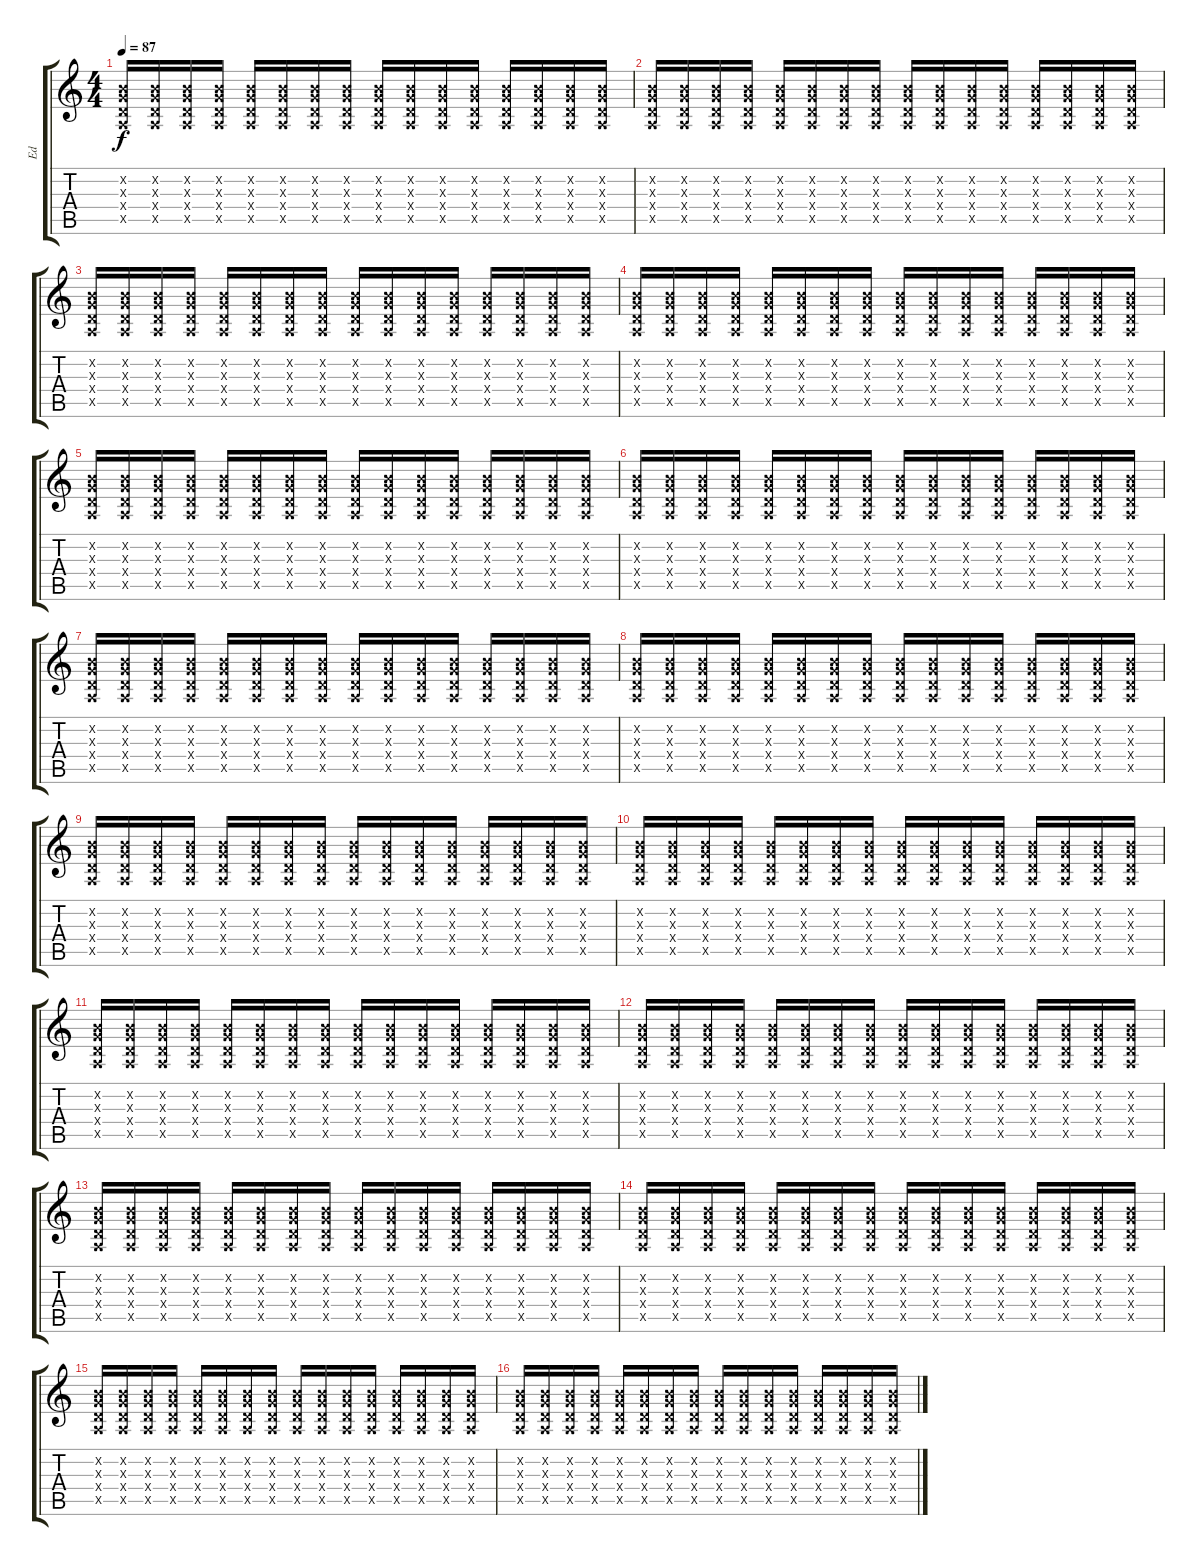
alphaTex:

\track ("Ed" "Ed") {instrument distortionguitar}
\staff {score tabs}
\tuning (E4 B3 G3 D3 A2 E2) {hide}
\ts (4 4)
\tempo 87
\clef g2
\ks c
(0.2{x} 0.3{x} 0.4{x} 0.5{x}).16{dy f} (0.2{x} 0.3{x} 0.4{x} 0.5{x}).16 (0.2{x} 0.3{x} 0.4{x} 0.5{x}).16 (0.2{x} 0.3{x} 0.4{x} 0.5{x}).16 (0.2{x} 0.3{x} 0.4{x} 0.5{x}).16 (0.2{x} 0.3{x} 0.4{x} 0.5{x}).16 (0.2{x} 0.3{x} 0.4{x} 0.5{x}).16 (0.2{x} 0.3{x} 0.4{x} 0.5{x}).16 (0.2{x} 0.3{x} 0.4{x} 0.5{x}).16 (0.2{x} 0.3{x} 0.4{x} 0.5{x}).16 (0.2{x} 0.3{x} 0.4{x} 0.5{x}).16 (0.2{x} 0.3{x} 0.4{x} 0.5{x}).16 (0.2{x} 0.3{x} 0.4{x} 0.5{x}).16 (0.2{x} 0.3{x} 0.4{x} 0.5{x}).16 (0.2{x} 0.3{x} 0.4{x} 0.5{x}).16 (0.2{x} 0.3{x} 0.4{x} 0.5{x}).16 |
(0.2{x} 0.3{x} 0.4{x} 0.5{x}).16 (0.2{x} 0.3{x} 0.4{x} 0.5{x}).16 (0.2{x} 0.3{x} 0.4{x} 0.5{x}).16 (0.2{x} 0.3{x} 0.4{x} 0.5{x}).16 (0.2{x} 0.3{x} 0.4{x} 0.5{x}).16 (0.2{x} 0.3{x} 0.4{x} 0.5{x}).16 (0.2{x} 0.3{x} 0.4{x} 0.5{x}).16 (0.2{x} 0.3{x} 0.4{x} 0.5{x}).16 (0.2{x} 0.3{x} 0.4{x} 0.5{x}).16 (0.2{x} 0.3{x} 0.4{x} 0.5{x}).16 (0.2{x} 0.3{x} 0.4{x} 0.5{x}).16 (0.2{x} 0.3{x} 0.4{x} 0.5{x}).16 (0.2{x} 0.3{x} 0.4{x} 0.5{x}).16 (0.2{x} 0.3{x} 0.4{x} 0.5{x}).16 (0.2{x} 0.3{x} 0.4{x} 0.5{x}).16 (0.2{x} 0.3{x} 0.4{x} 0.5{x}).16 |
(0.2{x} 0.3{x} 0.4{x} 0.5{x}).16 (0.2{x} 0.3{x} 0.4{x} 0.5{x}).16 (0.2{x} 0.3{x} 0.4{x} 0.5{x}).16 (0.2{x} 0.3{x} 0.4{x} 0.5{x}).16 (0.2{x} 0.3{x} 0.4{x} 0.5{x}).16 (0.2{x} 0.3{x} 0.4{x} 0.5{x}).16 (0.2{x} 0.3{x} 0.4{x} 0.5{x}).16 (0.2{x} 0.3{x} 0.4{x} 0.5{x}).16 (0.2{x} 0.3{x} 0.4{x} 0.5{x}).16 (0.2{x} 0.3{x} 0.4{x} 0.5{x}).16 (0.2{x} 0.3{x} 0.4{x} 0.5{x}).16 (0.2{x} 0.3{x} 0.4{x} 0.5{x}).16 (0.2{x} 0.3{x} 0.4{x} 0.5{x}).16 (0.2{x} 0.3{x} 0.4{x} 0.5{x}).16 (0.2{x} 0.3{x} 0.4{x} 0.5{x}).16 (0.2{x} 0.3{x} 0.4{x} 0.5{x}).16 |
(0.2{x} 0.3{x} 0.4{x} 0.5{x}).16 (0.2{x} 0.3{x} 0.4{x} 0.5{x}).16 (0.2{x} 0.3{x} 0.4{x} 0.5{x}).16 (0.2{x} 0.3{x} 0.4{x} 0.5{x}).16 (0.2{x} 0.3{x} 0.4{x} 0.5{x}).16 (0.2{x} 0.3{x} 0.4{x} 0.5{x}).16 (0.2{x} 0.3{x} 0.4{x} 0.5{x}).16 (0.2{x} 0.3{x} 0.4{x} 0.5{x}).16 (0.2{x} 0.3{x} 0.4{x} 0.5{x}).16 (0.2{x} 0.3{x} 0.4{x} 0.5{x}).16 (0.2{x} 0.3{x} 0.4{x} 0.5{x}).16 (0.2{x} 0.3{x} 0.4{x} 0.5{x}).16 (0.2{x} 0.3{x} 0.4{x} 0.5{x}).16 (0.2{x} 0.3{x} 0.4{x} 0.5{x}).16 (0.2{x} 0.3{x} 0.4{x} 0.5{x}).16 (0.2{x} 0.3{x} 0.4{x} 0.5{x}).16 |
(0.2{x} 0.3{x} 0.4{x} 0.5{x}).16 (0.2{x} 0.3{x} 0.4{x} 0.5{x}).16 (0.2{x} 0.3{x} 0.4{x} 0.5{x}).16 (0.2{x} 0.3{x} 0.4{x} 0.5{x}).16 (0.2{x} 0.3{x} 0.4{x} 0.5{x}).16 (0.2{x} 0.3{x} 0.4{x} 0.5{x}).16 (0.2{x} 0.3{x} 0.4{x} 0.5{x}).16 (0.2{x} 0.3{x} 0.4{x} 0.5{x}).16 (0.2{x} 0.3{x} 0.4{x} 0.5{x}).16 (0.2{x} 0.3{x} 0.4{x} 0.5{x}).16 (0.2{x} 0.3{x} 0.4{x} 0.5{x}).16 (0.2{x} 0.3{x} 0.4{x} 0.5{x}).16 (0.2{x} 0.3{x} 0.4{x} 0.5{x}).16 (0.2{x} 0.3{x} 0.4{x} 0.5{x}).16 (0.2{x} 0.3{x} 0.4{x} 0.5{x}).16 (0.2{x} 0.3{x} 0.4{x} 0.5{x}).16 |
(0.2{x} 0.3{x} 0.4{x} 0.5{x}).16 (0.2{x} 0.3{x} 0.4{x} 0.5{x}).16 (0.2{x} 0.3{x} 0.4{x} 0.5{x}).16 (0.2{x} 0.3{x} 0.4{x} 0.5{x}).16 (0.2{x} 0.3{x} 0.4{x} 0.5{x}).16 (0.2{x} 0.3{x} 0.4{x} 0.5{x}).16 (0.2{x} 0.3{x} 0.4{x} 0.5{x}).16 (0.2{x} 0.3{x} 0.4{x} 0.5{x}).16 (0.2{x} 0.3{x} 0.4{x} 0.5{x}).16 (0.2{x} 0.3{x} 0.4{x} 0.5{x}).16 (0.2{x} 0.3{x} 0.4{x} 0.5{x}).16 (0.2{x} 0.3{x} 0.4{x} 0.5{x}).16 (0.2{x} 0.3{x} 0.4{x} 0.5{x}).16 (0.2{x} 0.3{x} 0.4{x} 0.5{x}).16 (0.2{x} 0.3{x} 0.4{x} 0.5{x}).16 (0.2{x} 0.3{x} 0.4{x} 0.5{x}).16 |
(0.2{x} 0.3{x} 0.4{x} 0.5{x}).16 (0.2{x} 0.3{x} 0.4{x} 0.5{x}).16 (0.2{x} 0.3{x} 0.4{x} 0.5{x}).16 (0.2{x} 0.3{x} 0.4{x} 0.5{x}).16 (0.2{x} 0.3{x} 0.4{x} 0.5{x}).16 (0.2{x} 0.3{x} 0.4{x} 0.5{x}).16 (0.2{x} 0.3{x} 0.4{x} 0.5{x}).16 (0.2{x} 0.3{x} 0.4{x} 0.5{x}).16 (0.2{x} 0.3{x} 0.4{x} 0.5{x}).16 (0.2{x} 0.3{x} 0.4{x} 0.5{x}).16 (0.2{x} 0.3{x} 0.4{x} 0.5{x}).16 (0.2{x} 0.3{x} 0.4{x} 0.5{x}).16 (0.2{x} 0.3{x} 0.4{x} 0.5{x}).16 (0.2{x} 0.3{x} 0.4{x} 0.5{x}).16 (0.2{x} 0.3{x} 0.4{x} 0.5{x}).16 (0.2{x} 0.3{x} 0.4{x} 0.5{x}).16 |
(0.2{x} 0.3{x} 0.4{x} 0.5{x}).16 (0.2{x} 0.3{x} 0.4{x} 0.5{x}).16 (0.2{x} 0.3{x} 0.4{x} 0.5{x}).16 (0.2{x} 0.3{x} 0.4{x} 0.5{x}).16 (0.2{x} 0.3{x} 0.4{x} 0.5{x}).16 (0.2{x} 0.3{x} 0.4{x} 0.5{x}).16 (0.2{x} 0.3{x} 0.4{x} 0.5{x}).16 (0.2{x} 0.3{x} 0.4{x} 0.5{x}).16 (0.2{x} 0.3{x} 0.4{x} 0.5{x}).16 (0.2{x} 0.3{x} 0.4{x} 0.5{x}).16 (0.2{x} 0.3{x} 0.4{x} 0.5{x}).16 (0.2{x} 0.3{x} 0.4{x} 0.5{x}).16 (0.2{x} 0.3{x} 0.4{x} 0.5{x}).16 (0.2{x} 0.3{x} 0.4{x} 0.5{x}).16 (0.2{x} 0.3{x} 0.4{x} 0.5{x}).16 (0.2{x} 0.3{x} 0.4{x} 0.5{x}).16 |
(0.2{x} 0.3{x} 0.4{x} 0.5{x}).16 (0.2{x} 0.3{x} 0.4{x} 0.5{x}).16 (0.2{x} 0.3{x} 0.4{x} 0.5{x}).16 (0.2{x} 0.3{x} 0.4{x} 0.5{x}).16 (0.2{x} 0.3{x} 0.4{x} 0.5{x}).16 (0.2{x} 0.3{x} 0.4{x} 0.5{x}).16 (0.2{x} 0.3{x} 0.4{x} 0.5{x}).16 (0.2{x} 0.3{x} 0.4{x} 0.5{x}).16 (0.2{x} 0.3{x} 0.4{x} 0.5{x}).16 (0.2{x} 0.3{x} 0.4{x} 0.5{x}).16 (0.2{x} 0.3{x} 0.4{x} 0.5{x}).16 (0.2{x} 0.3{x} 0.4{x} 0.5{x}).16 (0.2{x} 0.3{x} 0.4{x} 0.5{x}).16 (0.2{x} 0.3{x} 0.4{x} 0.5{x}).16 (0.2{x} 0.3{x} 0.4{x} 0.5{x}).16 (0.2{x} 0.3{x} 0.4{x} 0.5{x}).16 |
(0.2{x} 0.3{x} 0.4{x} 0.5{x}).16 (0.2{x} 0.3{x} 0.4{x} 0.5{x}).16 (0.2{x} 0.3{x} 0.4{x} 0.5{x}).16 (0.2{x} 0.3{x} 0.4{x} 0.5{x}).16 (0.2{x} 0.3{x} 0.4{x} 0.5{x}).16 (0.2{x} 0.3{x} 0.4{x} 0.5{x}).16 (0.2{x} 0.3{x} 0.4{x} 0.5{x}).16 (0.2{x} 0.3{x} 0.4{x} 0.5{x}).16 (0.2{x} 0.3{x} 0.4{x} 0.5{x}).16 (0.2{x} 0.3{x} 0.4{x} 0.5{x}).16 (0.2{x} 0.3{x} 0.4{x} 0.5{x}).16 (0.2{x} 0.3{x} 0.4{x} 0.5{x}).16 (0.2{x} 0.3{x} 0.4{x} 0.5{x}).16 (0.2{x} 0.3{x} 0.4{x} 0.5{x}).16 (0.2{x} 0.3{x} 0.4{x} 0.5{x}).16 (0.2{x} 0.3{x} 0.4{x} 0.5{x}).16 |
(0.2{x} 0.3{x} 0.4{x} 0.5{x}).16 (0.2{x} 0.3{x} 0.4{x} 0.5{x}).16 (0.2{x} 0.3{x} 0.4{x} 0.5{x}).16 (0.2{x} 0.3{x} 0.4{x} 0.5{x}).16 (0.2{x} 0.3{x} 0.4{x} 0.5{x}).16 (0.2{x} 0.3{x} 0.4{x} 0.5{x}).16 (0.2{x} 0.3{x} 0.4{x} 0.5{x}).16 (0.2{x} 0.3{x} 0.4{x} 0.5{x}).16 (0.2{x} 0.3{x} 0.4{x} 0.5{x}).16 (0.2{x} 0.3{x} 0.4{x} 0.5{x}).16 (0.2{x} 0.3{x} 0.4{x} 0.5{x}).16 (0.2{x} 0.3{x} 0.4{x} 0.5{x}).16 (0.2{x} 0.3{x} 0.4{x} 0.5{x}).16 (0.2{x} 0.3{x} 0.4{x} 0.5{x}).16 (0.2{x} 0.3{x} 0.4{x} 0.5{x}).16 (0.2{x} 0.3{x} 0.4{x} 0.5{x}).16 |
(0.2{x} 0.3{x} 0.4{x} 0.5{x}).16 (0.2{x} 0.3{x} 0.4{x} 0.5{x}).16 (0.2{x} 0.3{x} 0.4{x} 0.5{x}).16 (0.2{x} 0.3{x} 0.4{x} 0.5{x}).16 (0.2{x} 0.3{x} 0.4{x} 0.5{x}).16 (0.2{x} 0.3{x} 0.4{x} 0.5{x}).16 (0.2{x} 0.3{x} 0.4{x} 0.5{x}).16 (0.2{x} 0.3{x} 0.4{x} 0.5{x}).16 (0.2{x} 0.3{x} 0.4{x} 0.5{x}).16 (0.2{x} 0.3{x} 0.4{x} 0.5{x}).16 (0.2{x} 0.3{x} 0.4{x} 0.5{x}).16 (0.2{x} 0.3{x} 0.4{x} 0.5{x}).16 (0.2{x} 0.3{x} 0.4{x} 0.5{x}).16 (0.2{x} 0.3{x} 0.4{x} 0.5{x}).16 (0.2{x} 0.3{x} 0.4{x} 0.5{x}).16 (0.2{x} 0.3{x} 0.4{x} 0.5{x}).16 |
(0.2{x} 0.3{x} 0.4{x} 0.5{x}).16 (0.2{x} 0.3{x} 0.4{x} 0.5{x}).16 (0.2{x} 0.3{x} 0.4{x} 0.5{x}).16 (0.2{x} 0.3{x} 0.4{x} 0.5{x}).16 (0.2{x} 0.3{x} 0.4{x} 0.5{x}).16 (0.2{x} 0.3{x} 0.4{x} 0.5{x}).16 (0.2{x} 0.3{x} 0.4{x} 0.5{x}).16 (0.2{x} 0.3{x} 0.4{x} 0.5{x}).16 (0.2{x} 0.3{x} 0.4{x} 0.5{x}).16 (0.2{x} 0.3{x} 0.4{x} 0.5{x}).16 (0.2{x} 0.3{x} 0.4{x} 0.5{x}).16 (0.2{x} 0.3{x} 0.4{x} 0.5{x}).16 (0.2{x} 0.3{x} 0.4{x} 0.5{x}).16 (0.2{x} 0.3{x} 0.4{x} 0.5{x}).16 (0.2{x} 0.3{x} 0.4{x} 0.5{x}).16 (0.2{x} 0.3{x} 0.4{x} 0.5{x}).16 |
(0.2{x} 0.3{x} 0.4{x} 0.5{x}).16 (0.2{x} 0.3{x} 0.4{x} 0.5{x}).16 (0.2{x} 0.3{x} 0.4{x} 0.5{x}).16 (0.2{x} 0.3{x} 0.4{x} 0.5{x}).16 (0.2{x} 0.3{x} 0.4{x} 0.5{x}).16 (0.2{x} 0.3{x} 0.4{x} 0.5{x}).16 (0.2{x} 0.3{x} 0.4{x} 0.5{x}).16 (0.2{x} 0.3{x} 0.4{x} 0.5{x}).16 (0.2{x} 0.3{x} 0.4{x} 0.5{x}).16 (0.2{x} 0.3{x} 0.4{x} 0.5{x}).16 (0.2{x} 0.3{x} 0.4{x} 0.5{x}).16 (0.2{x} 0.3{x} 0.4{x} 0.5{x}).16 (0.2{x} 0.3{x} 0.4{x} 0.5{x}).16 (0.2{x} 0.3{x} 0.4{x} 0.5{x}).16 (0.2{x} 0.3{x} 0.4{x} 0.5{x}).16 (0.2{x} 0.3{x} 0.4{x} 0.5{x}).16 |
(0.2{x} 0.3{x} 0.4{x} 0.5{x}).16 (0.2{x} 0.3{x} 0.4{x} 0.5{x}).16 (0.2{x} 0.3{x} 0.4{x} 0.5{x}).16 (0.2{x} 0.3{x} 0.4{x} 0.5{x}).16 (0.2{x} 0.3{x} 0.4{x} 0.5{x}).16 (0.2{x} 0.3{x} 0.4{x} 0.5{x}).16 (0.2{x} 0.3{x} 0.4{x} 0.5{x}).16 (0.2{x} 0.3{x} 0.4{x} 0.5{x}).16 (0.2{x} 0.3{x} 0.4{x} 0.5{x}).16 (0.2{x} 0.3{x} 0.4{x} 0.5{x}).16 (0.2{x} 0.3{x} 0.4{x} 0.5{x}).16 (0.2{x} 0.3{x} 0.4{x} 0.5{x}).16 (0.2{x} 0.3{x} 0.4{x} 0.5{x}).16 (0.2{x} 0.3{x} 0.4{x} 0.5{x}).16 (0.2{x} 0.3{x} 0.4{x} 0.5{x}).16 (0.2{x} 0.3{x} 0.4{x} 0.5{x}).16 |
(0.2{x} 0.3{x} 0.4{x} 0.5{x}).16 (0.2{x} 0.3{x} 0.4{x} 0.5{x}).16 (0.2{x} 0.3{x} 0.4{x} 0.5{x}).16 (0.2{x} 0.3{x} 0.4{x} 0.5{x}).16 (0.2{x} 0.3{x} 0.4{x} 0.5{x}).16 (0.2{x} 0.3{x} 0.4{x} 0.5{x}).16 (0.2{x} 0.3{x} 0.4{x} 0.5{x}).16 (0.2{x} 0.3{x} 0.4{x} 0.5{x}).16 (0.2{x} 0.3{x} 0.4{x} 0.5{x}).16 (0.2{x} 0.3{x} 0.4{x} 0.5{x}).16 (0.2{x} 0.3{x} 0.4{x} 0.5{x}).16 (0.2{x} 0.3{x} 0.4{x} 0.5{x}).16 (0.2{x} 0.3{x} 0.4{x} 0.5{x}).16 (0.2{x} 0.3{x} 0.4{x} 0.5{x}).16 (0.2{x} 0.3{x} 0.4{x} 0.5{x}).16 (0.2{x} 0.3{x} 0.4{x} 0.5{x}).16
